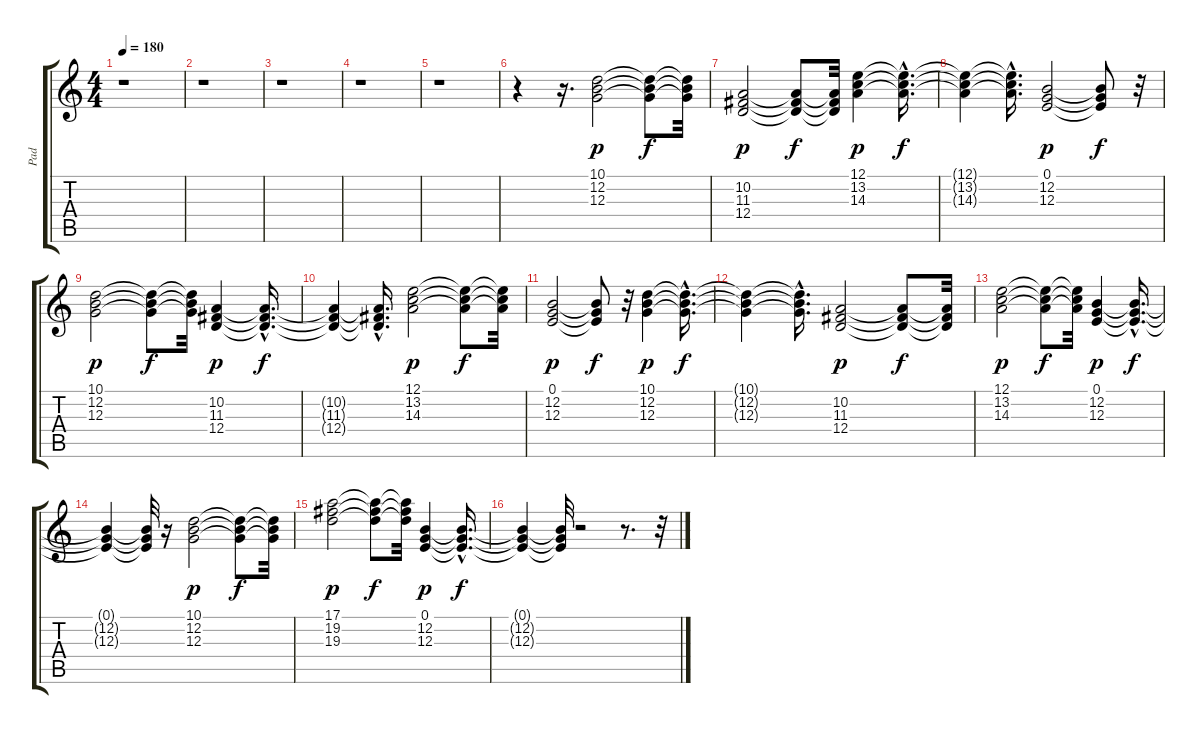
\track ("Pad" "Pad") {instrument pad3polysynth}
\staff {score tabs}
\tuning (E4 B3 G3 D3 A2 E2) {hide}
\ts (4 4)
\tempo 180
\clef g2
\ks c
r.1{dy f} |
r.1 |
r.1 |
r.1 |
r.1 |
r.4 r.16{d} (10.1 12.2 12.3).2{dy p} (10.1{t} 12.2{t} 12.3{t}).8{dy f} (10.1{t} 12.2{t} 12.3{t}).32 |
(10.2 11.3 12.4).2{dy p} (10.2{t} 11.3{t} 12.4{t}).8{dy f} (10.2{t} 11.3{t} 12.4{t}).32 (12.1 13.2 14.3).4{dy p} (12.1{hac t} 13.2{hac t} 14.3{hac t}).16{d dy f} |
(12.1{t} 13.2{t} 14.3{t}).4 (12.1{hac t} 13.2{hac t} 14.3{hac t}).16{d} (0.1 12.2 12.3).2{dy p} (0.1{t} 12.2{t} 12.3{t}).8{dy f} r.32 |
(10.1 12.2 12.3).2{dy p} (10.1{t} 12.2{t} 12.3{t}).8{dy f} (10.1{t} 12.2{t} 12.3{t}).32 (10.2 11.3 12.4).4{dy p} (10.2{hac t} 11.3{hac t} 12.4{hac t}).16{d dy f} |
(10.2{t} 11.3{t} 12.4{t}).4 (10.2{hac t} 11.3{hac t} 12.4{hac t}).16{d} (12.1 13.2 14.3).2{dy p} (12.1{t} 13.2{t} 14.3{t}).8{dy f} (12.1{t} 13.2{t} 14.3{t}).32 |
(0.1 12.2 12.3).2{dy p} (0.1{t} 12.2{t} 12.3{t}).8{dy f} r.32 (10.1 12.2 12.3).4{dy p} (10.1{hac t} 12.2{hac t} 12.3{hac t}).16{d dy f} |
(10.1{t} 12.2{t} 12.3{t}).4 (10.1{hac t} 12.2{hac t} 12.3{hac t}).16{d} (10.2 11.3 12.4).2{dy p} (10.2{t} 11.3{t} 12.4{t}).8{dy f} (10.2{t} 11.3{t} 12.4{t}).32 |
(12.1 13.2 14.3).2{dy p} (12.1{t} 13.2{t} 14.3{t}).8{dy f} (12.1{t} 13.2{t} 14.3{t}).32 (0.1 12.2 12.3).4{dy p} (0.1{hac t} 12.2{hac t} 12.3{hac t}).16{d dy f} |
(0.1{t} 12.2{t} 12.3{t}).4 (0.1{t} 12.2{t} 12.3{t}).32 r.16 (10.1 12.2 12.3).2{dy p} (10.1{t} 12.2{t} 12.3{t}).8{dy f} (10.1{t} 12.2{t} 12.3{t}).32 |
(17.1 19.2 19.3).2{dy p} (17.1{t} 19.2{t} 19.3{t}).8{dy f} (17.1{t} 19.2{t} 19.3{t}).32 (0.1 12.2 12.3).4{dy p} (0.1{hac t} 12.2{hac t} 12.3{hac t}).16{d dy f} |
(0.1{t} 12.2{t} 12.3{t}).4 (0.1{t} 12.2{t} 12.3{t}).32 r.2 r.8{d} r.32
